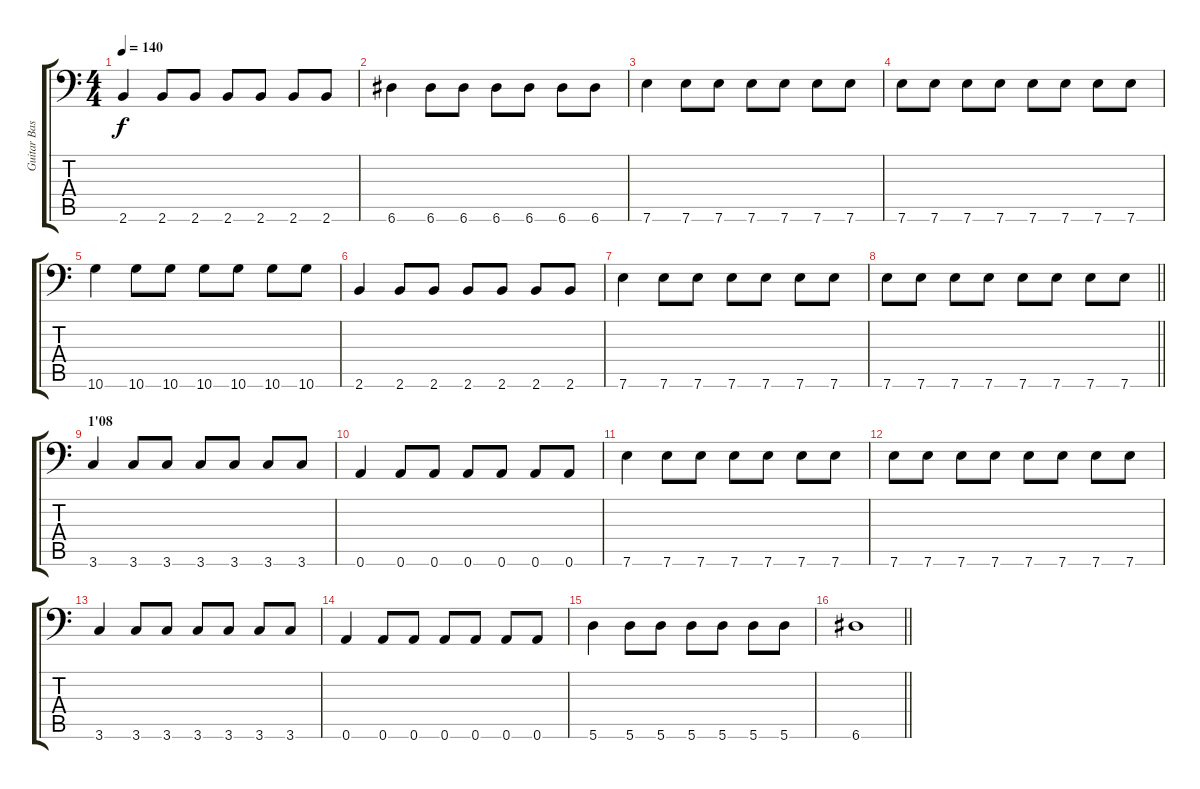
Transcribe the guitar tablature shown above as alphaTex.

\track ("Guitar Bass" "Guitar Bas") {instrument electricbasspick}
\staff {score tabs}
\tuning (B3 Gb3 D3 A2 E2 A1) {hide}
\ts (4 4)
\tempo 140
\clef f4
\ks c
2.6.4{dy f} 2.6.8 2.6.8 2.6.8 2.6.8 2.6.8 2.6.8 |
6.6.4 6.6.8 6.6.8 6.6.8 6.6.8 6.6.8 6.6.8 |
7.6.4 7.6.8 7.6.8 7.6.8 7.6.8 7.6.8 7.6.8 |
7.6.8 7.6.8 7.6.8 7.6.8 7.6.8 7.6.8 7.6.8 7.6.8 |
10.6.4 10.6.8 10.6.8 10.6.8 10.6.8 10.6.8 10.6.8 |
2.6.4 2.6.8 2.6.8 2.6.8 2.6.8 2.6.8 2.6.8 |
7.6.4 7.6.8 7.6.8 7.6.8 7.6.8 7.6.8 7.6.8 |
\barLineRight lightlight
7.6.8 7.6.8 7.6.8 7.6.8 7.6.8 7.6.8 7.6.8 7.6.8 |
\section ("" "1'08")
3.6.4 3.6.8 3.6.8 3.6.8 3.6.8 3.6.8 3.6.8 |
0.6.4 0.6.8 0.6.8 0.6.8 0.6.8 0.6.8 0.6.8 |
7.6.4 7.6.8 7.6.8 7.6.8 7.6.8 7.6.8 7.6.8 |
7.6.8 7.6.8 7.6.8 7.6.8 7.6.8 7.6.8 7.6.8 7.6.8 |
3.6.4 3.6.8 3.6.8 3.6.8 3.6.8 3.6.8 3.6.8 |
0.6.4 0.6.8 0.6.8 0.6.8 0.6.8 0.6.8 0.6.8 |
5.6.4 5.6.8 5.6.8 5.6.8 5.6.8 5.6.8 5.6.8 |
\barLineRight lightlight
6.6.1
